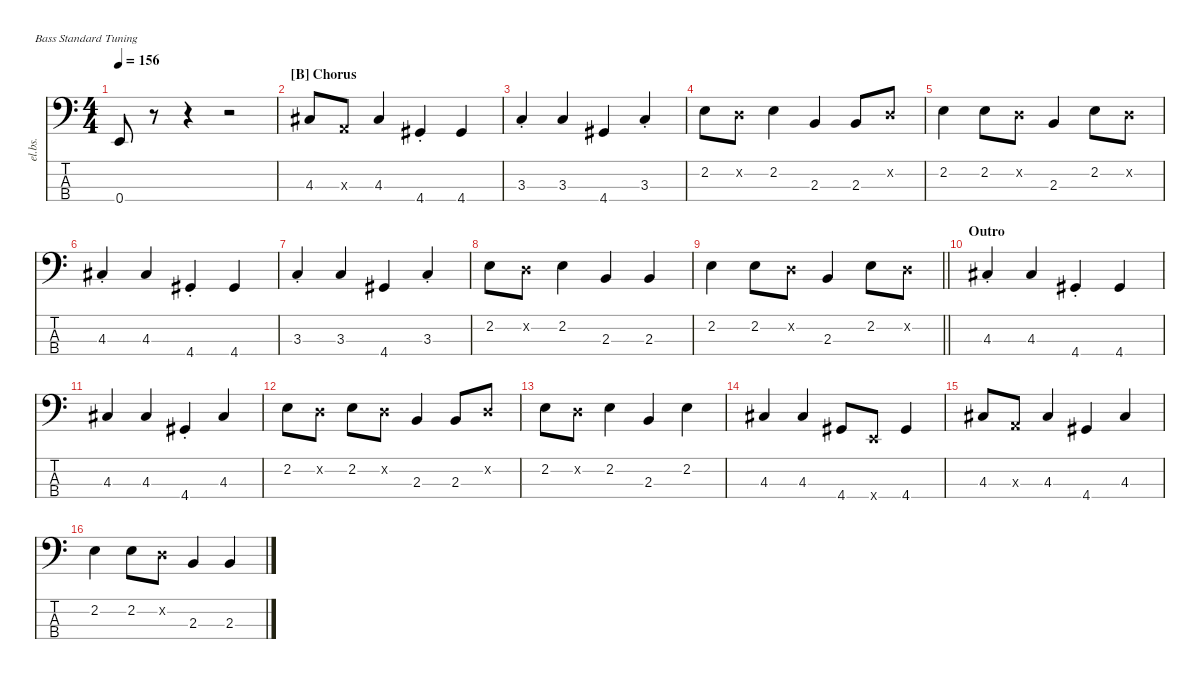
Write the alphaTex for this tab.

\defaultSystemsLayout 4
\hideDynamics
\bracketExtendMode nobrackets
\otherSystemsTrackNameOrientation horizontal
\track ("Electric Bass" "el.bs.") {instrument electricbassfinger}
\staff {score tabs}
\tuning (G2 D2 A1 E1)
\ts (4 4)
\tempo 156
\clef f4
\ks c
0.4.8{dy mf beam Up} r.8{beam Up} r.4{beam Up} r.2{beam Up} |
\section ("B" "Chorus")
4.3{acc #}.8{beam Up} 0.3{x}.8{beam Up} 4.3{acc #}.4{beam Up} 4.4{st acc #}.4{beam Up} 4.4{acc #}.4{beam Up} |
3.3{st}.4{beam Up} 3.3.4{beam Up} 4.4{acc #}.4{beam Up} 3.3{st}.4{beam Up} |
2.2.8{beam Down} 0.2{x}.8{beam Down} 2.2.4{beam Down} 2.3.4{beam Up} 2.3.8{beam Up} 0.2{x}.8{beam Up} |
2.2.4{beam Down} 2.2.8{beam Down} 0.2{x}.8{beam Down} 2.3.4{beam Up} 2.2.8{beam Down} 0.2{x}.8{beam Down} |
4.3{st acc #}.4{beam Up} 4.3{acc #}.4{beam Up} 4.4{st acc #}.4{beam Up} 4.4{acc #}.4{beam Up} |
3.3{st}.4{beam Up} 3.3.4{beam Up} 4.4{acc #}.4{beam Up} 3.3{st}.4{beam Up} |
2.2.8{beam Down} 0.2{x}.8{beam Down} 2.2.4{beam Down} 2.3.4{beam Up} 2.3.4{beam Up} |
\barLineRight lightlight
2.2.4{beam Down} 2.2.8{beam Down} 0.2{x}.8{beam Down} 2.3.4{beam Up} 2.2.8{beam Down} 0.2{x}.8{beam Down} |
\section ("" "Outro")
4.3{st acc #}.4{beam Up} 4.3{acc #}.4{beam Up} 4.4{st acc #}.4{beam Up} 4.4{acc #}.4{beam Up} |
4.3{acc #}.4{beam Up} 4.3{acc #}.4{beam Up} 4.4{st acc #}.4{beam Up} 4.3{acc #}.4{beam Up} |
2.2.8{beam Down} 0.2{x}.8{beam Down} 2.2.8{beam Down} 0.2{x}.8{beam Down} 2.3.4{beam Up} 2.3.8{beam Up} 0.2{x}.8{beam Up} |
2.2.8{beam Down} 0.2{x}.8{beam Down} 2.2.4{beam Down} 2.3.4{beam Up} 2.2.4{beam Down} |
4.3{acc #}.4{beam Up} 4.3{acc #}.4{beam Up} 4.4{acc #}.8{beam Up} 0.4{x}.8{beam Up} 4.4{acc #}.4{beam Up} |
4.3{acc #}.8{beam Up} 0.3{x}.8{beam Up} 4.3{acc #}.4{beam Up} 4.4{acc #}.4{beam Up} 4.3{acc #}.4{beam Up} |
2.2.4{beam Down} 2.2.8{beam Down} 0.2{x}.8{beam Down} 2.3.4{beam Up} 2.3.4{beam Up}
